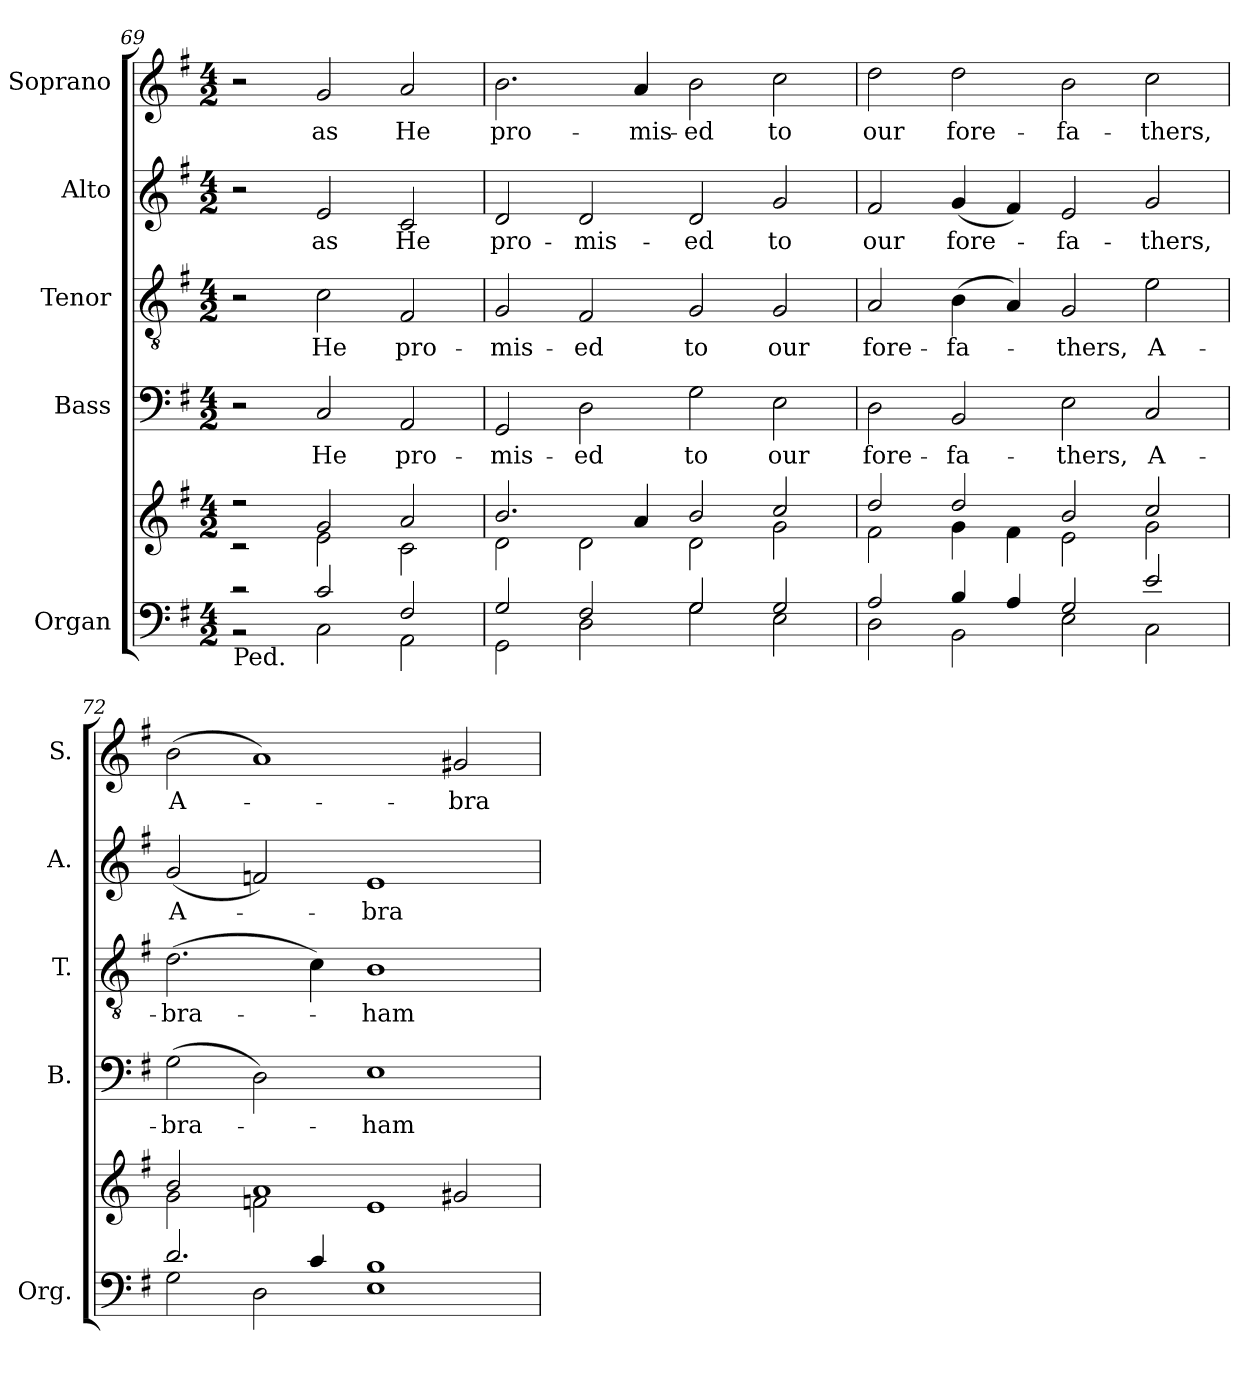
**kern	**kern	**kern	**text	**kern	**text	**kern	**text	**kern	**text
*part5	*part5	*part4	*part4	*part3	*part3	*part2	*part2	*part1	*part1
*staff6	*staff5	*staff4	*staff4	*staff3	*staff3	*staff2	*staff2	*staff1	*staff1
*I"Organ	*	*I"Bass	*	*I"Tenor	*	*I"Alto	*	*I"Soprano	*
*I'Org.	*	*I'B.	*	*I'T.	*	*I'A.	*	*I'S.	*
!!LO:LB:g=z
*clefF4	*clefG2	*clefF4	*	*clefGv2	*	*clefG2	*	*clefG2	*
*	*	*	*	*ITrd7c12	*	*	*	*	*
*k[f#]	*k[f#]	*k[f#]	*	*k[f#]	*	*k[f#]	*	*k[f#]	*
*G:	*G:	*G:	*	*G:	*	*G:	*	*G:	*
*M4/2	*M4/2	*M4/2	*	*M4/2	*	*M4/2	*	*M4/2	*
=69	=69	=69	=69	=69	=69	=69	=69	=69	=69
*^	*^	*	*	*	*	*	*	*	*
!LO:TX:b:t=Ped.	!	!	!	!	!	!	!	!	!	!	!
2r	2r	2r	2r	2r	.	2r	.	2r	.	2r	.
!	!	!	!	!	!LO:LY:b:color=#000000	!	!	!	!	!	!
!	!	!	!	!	!	!	!LO:LY:b:color=#000000	!	!	!	!
!	!	!	!	!	!	!	!	!	!LO:LY:b:color=#000000	!	!
!	!	!	!	!	!	!	!	!	!	!	!LO:LY:b:color=#000000
2ci/	2Ci\	2gi/	2ei\	2Ci/	He	2Ci\	He	2ei/	as	2gi/	as
!	!	!	!	!	!LO:LY:b:color=#000000	!	!	!	!	!	!
!	!	!	!	!	!	!	!LO:LY:b:color=#000000	!	!	!	!
!	!	!	!	!	!	!	!	!	!LO:LY:b:color=#000000	!	!
!	!	!	!	!	!	!	!	!	!	!	!LO:LY:b:color=#000000
2F#i/	2AAi\	2ai/	2ci\	2AAi/	pro-	2FF#i/	pro-	2ci/	He	2ai/	He
=70	=70	=70	=70	=70	=70	=70	=70	=70	=70	=70	=70
!	!	!	!	!	!LO:LY:b:color=#000000	!	!	!	!	!	!
!	!	!	!	!	!	!	!LO:LY:b:color=#000000	!	!	!	!
!	!	!	!	!	!	!	!	!	!LO:LY:b:color=#000000	!	!
!	!	!	!	!	!	!	!	!	!	!	!LO:LY:b:color=#000000
2Gi/	2GGi\	2.bi/	2di\	2GGi/	-mis-	2GGi/	-mis-	2di/	pro-	2.bi\	pro-
!	!	!	!	!	!LO:LY:b:color=#000000	!	!	!	!	!	!
!	!	!	!	!	!	!	!LO:LY:b:color=#000000	!	!	!	!
!	!	!	!	!	!	!	!	!	!LO:LY:b:color=#000000	!	!
2F#i/	2Di\	.	2di\	2Di\	-ed	2FF#i/	-ed	2di/	-mis-	.	.
!	!	!	!	!	!	!	!	!	!	!	!LO:LY:b:color=#000000
.	.	4ai/	.	.	.	.	.	.	.	4ai/	-mis-
!	!	!	!	!	!LO:LY:b:color=#000000	!	!	!	!	!	!
!	!	!	!	!	!	!	!LO:LY:b:color=#000000	!	!	!	!
!	!	!	!	!	!	!	!	!	!LO:LY:b:color=#000000	!	!
!	!	!	!	!	!	!	!	!	!	!	!LO:LY:b:color=#000000
2Gi/	2Gi\	2bi/	2di\	2Gi\	to	2GGi/	to	2di/	-ed	2bi\	-ed
!	!	!	!	!	!LO:LY:b:color=#000000	!	!	!	!	!	!
!	!	!	!	!	!	!	!LO:LY:b:color=#000000	!	!	!	!
!	!	!	!	!	!	!	!	!	!LO:LY:b:color=#000000	!	!
!	!	!	!	!	!	!	!	!	!	!	!LO:LY:b:color=#000000
2Gi/	2Ei\	2cci/	2gi\	2Ei\	our	2GGi/	our	2gi/	to	2cci\	to
=71	=71	=71	=71	=71	=71	=71	=71	=71	=71	=71	=71
!	!	!	!	!	!LO:LY:b:color=#000000	!	!	!	!	!	!
!	!	!	!	!	!	!	!LO:LY:b:color=#000000	!	!	!	!
!	!	!	!	!	!	!	!	!	!LO:LY:b:color=#000000	!	!
!	!	!	!	!	!	!	!	!	!	!	!LO:LY:b:color=#000000
2Ai/	2Di\	2ddi/	2f#i\	2Di\	fore-	2AAi/	fore-	2f#i/	our	2ddi\	our
!	!	!	!	!	!LO:LY:b:color=#000000	!	!	!	!	!	!
!	!	!	!	!	!	!	!LO:LY:b:color=#000000	!	!	!	!
!	!	!	!	!	!	!	!	!	!LO:LY:b:color=#000000	!	!
!	!	!	!	!	!	!	!	!	!	!	!LO:LY:b:color=#000000
4Bi/	2BBi\	2ddi/	4gi\	2BBi/	-fa-	(4BBi\	-fa-	(4gi/	fore-	2ddi\	fore-
4Ai/	.	.	4f#i\	.	.	4AAi/)	.	4f#i/)	.	.	.
!	!	!	!	!	!LO:LY:b:color=#000000	!	!	!	!	!	!
!	!	!	!	!	!	!	!LO:LY:b:color=#000000	!	!	!	!
!	!	!	!	!	!	!	!	!	!LO:LY:b:color=#000000	!	!
!	!	!	!	!	!	!	!	!	!	!	!LO:LY:b:color=#000000
2Gi/	2Ei\	2bi/	2ei\	2Ei\	-thers,	2GGi/	-thers,	2ei/	-fa-	2bi\	-fa-
!	!	!	!	!	!LO:LY:b:color=#000000	!	!	!	!	!	!
!	!	!	!	!	!	!	!LO:LY:b:color=#000000	!	!	!	!
!	!	!	!	!	!	!	!	!	!LO:LY:b:color=#000000	!	!
!	!	!	!	!	!	!	!	!	!	!	!LO:LY:b:color=#000000
2ei/	2Ci\	2cci/	2gi\	2Ci/	A-	2Ei\	A-	2gi/	-thers,	2cci\	-thers,
=72	=72	=72	=72	=72	=72	=72	=72	=72	=72	=72	=72
!	!	!	!	!	!LO:LY:b:color=#000000	!	!	!	!	!	!
!	!	!	!	!	!	!	!LO:LY:b:color=#000000	!	!	!	!
!	!	!	!	!	!	!	!	!	!LO:LY:b:color=#000000	!	!
!	!	!	!	!	!	!	!	!	!	!	!LO:LY:b:color=#000000
2.di/	2Gi\	2bi/	2gi\	(2Gi\	-bra-	(2.Di\	-bra-	(2gi/	A-	(2bi\	A-
.	2Di\	1ai	2fni\	2Di\)	.	.	.	2fni/)	.	1ai)	.
4ci/	.	.	.	.	.	4Ci\)	.	.	.	.	.
!	!	!	!	!	!LO:LY:b:color=#000000	!	!	!	!	!	!
!	!	!	!	!	!	!	!LO:LY:b:color=#000000	!	!	!	!
!	!	!	!	!	!	!	!	!	!LO:LY:b:color=#000000	!	!
1Bi	1Ei	.	1ei	1Ei	-ham	1BBi	-ham	1ei	-bra-	.	.
!	!	!	!	!	!	!	!	!	!	!	!LO:LY:b:color=#000000
.	.	2g#Xi/	.	.	.	.	.	.	.	2g#Xi/	-bra-
*v	*v	*	*	*	*	*	*	*	*	*	*
*	*v	*v	*	*	*	*	*	*	*	*
=	=	=	=	=	=	=	=	=	=
*-	*-	*-	*-	*-	*-	*-	*-	*-	*-
